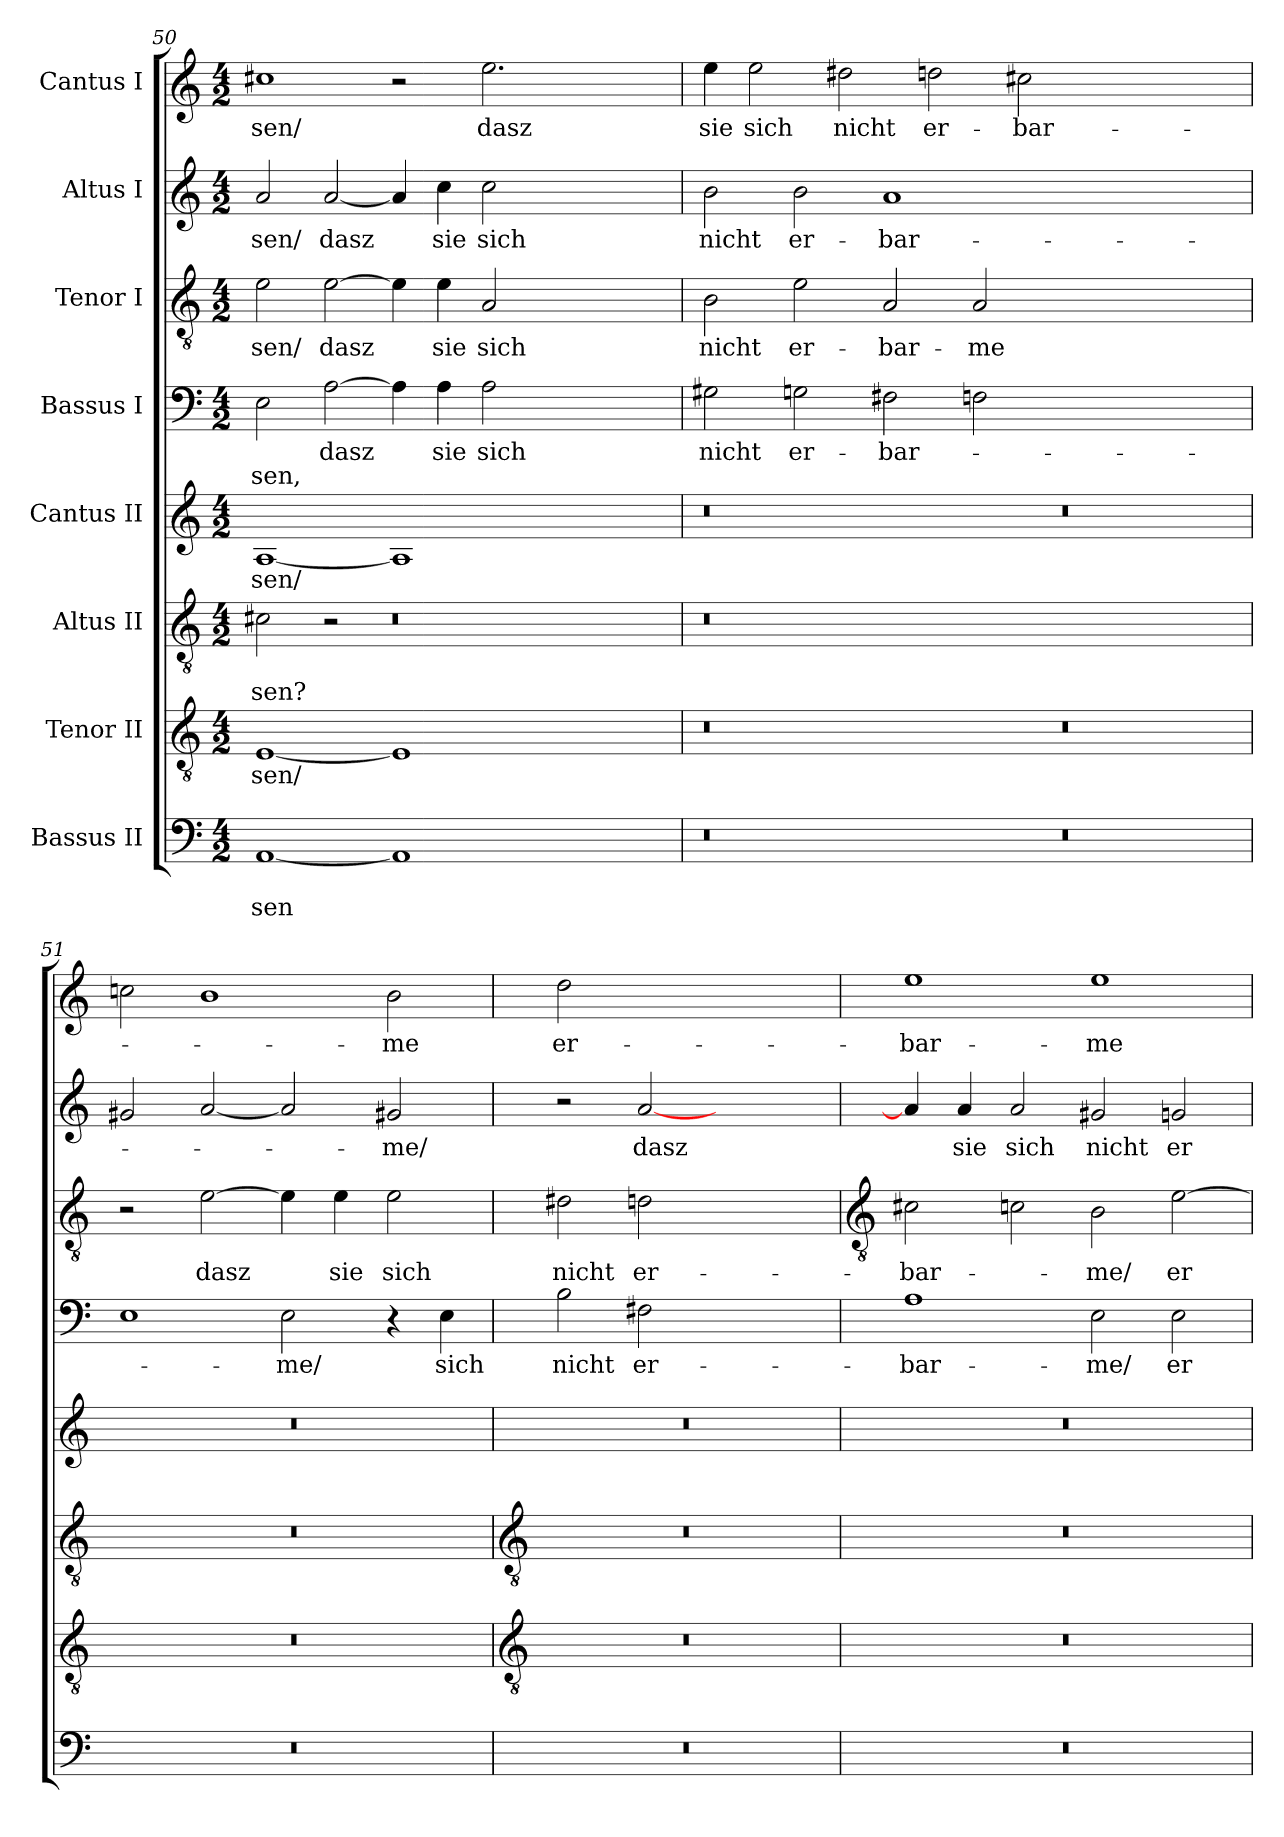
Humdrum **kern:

**kern	**text	**text	**kern	**text	**kern	**text	**text	**kern	**text	**kern	**text	**text	**kern	**text	**kern	**text	**kern	**text
*part8	*part8	*part8	*part7	*part7	*part6	*part6	*part6	*part5	*part5	*part4	*part4	*part4	*part3	*part3	*part2	*part2	*part1	*part1
*staff8	*staff8	*staff8	*staff7	*staff7	*staff6	*staff6	*staff6	*staff5	*staff5	*staff4	*staff4	*staff4	*staff3	*staff3	*staff2	*staff2	*staff1	*staff1
*I"Bassus II	*	*	*I"Tenor II	*	*I"Altus II	*	*	*I"Cantus II	*	*I"Bassus I	*	*	*I"Tenor I	*	*I"Altus I	*	*I"Cantus I	*
*clefF4	*	*	*clefGv2	*	*clefGv2	*	*	*clefG2	*	*clefF4	*	*	*clefGv2	*	*clefG2	*	*clefG2	*
*k[]	*	*	*k[]	*	*k[]	*	*	*k[]	*	*k[]	*	*	*k[]	*	*k[]	*	*k[]	*
*C:	*	*	*C:	*	*C:	*	*	*C:	*	*C:	*	*	*C:	*	*C:	*	*C:	*
*M4/2	*	*	*M4/2	*	*M4/2	*	*	*M4/2	*	*M4/2	*	*	*M4/2	*	*M4/2	*	*M4/2	*
=50	=50	=50	=50	=50	=50	=50	=50	=50	=50	=50	=50	=50	=50	=50	=50	=50	=50	=50
!	!	!LO:LY:b	!	!LO:LY:b	!	!	!LO:LY:b	!	!LO:LY:b	!	!	!LO:LY:b	!	!LO:LY:b	!	!LO:LY:b	!	!LO:LY:b
[1AA	.	-sen	[1E	-sen/	2c#X	.	-sen?	[1A	-sen/	2E	.	sen,	2e	-sen/	2a	-sen/	1cc#X	-sen/
!	!	!	!	!	!	!	!	!	!	!	!LO:LY:b	!	!	!LO:LY:b	!	!LO:LY:b	!	!
.	.	.	.	.	2r	.	.	.	.	[2A	dasz	.	[2e	dasz	[2a	dasz	.	.
1AA]	.	.	1E]	.	0r	.	.	1A]	.	4A]	.	.	4e]	.	4a]	.	2r	.
!	!	!	!	!	!	!	!	!	!	!	!LO:LY:b	!	!	!LO:LY:b	!	!LO:LY:b	!	!
.	.	.	.	.	.	.	.	.	.	4A	sie	.	4e	sie	4cc	sie	.	.
!	!	!	!	!	!	!	!	!	!	!	!LO:LY:b	!	!	!LO:LY:b	!	!LO:LY:b	!	!LO:LY:b
.	.	.	.	.	.	.	.	.	.	2A	sich	.	2A	sich	2cc	sich	2.ee	dasz
1ryy	.	.	1ryy	.	.	.	.	1ryy	.	1ryy	.	.	1ryy	.	1ryy	.	.	.
.	.	.	.	.	.	.	.	.	.	.	.	.	.	.	.	.	2.ryy	.
=51A	=51A	=51A	=51A	=51A	=51A	=51A	=51A	=51A	=51A	=51A	=51A	=51A	=51A	=51A	=51A	=51A	=51A	=51A
!	!	!	!	!	!	!	!	!	!	!	!LO:LY:b	!	!	!LO:LY:b	!	!LO:LY:b	!	!LO:LY:b
0r	.	.	0r	.	0r	.	.	0r	.	2G#X	nicht	.	2B	nicht	2b	nicht	4ee	sie
!	!	!	!	!	!	!	!	!	!	!	!	!	!	!	!	!	!	!LO:LY:b
.	.	.	.	.	.	.	.	.	.	.	.	.	.	.	.	.	2ee	sich
!	!	!	!	!	!	!	!	!	!	!	!LO:LY:b	!	!	!LO:LY:b	!	!LO:LY:b	!	!
.	.	.	.	.	.	.	.	.	.	2Gn	er-	.	2e	er-	2b	er-	.	.
!	!	!	!	!	!	!	!	!	!	!	!	!	!	!	!	!	!	!LO:LY:b
.	.	.	.	.	.	.	.	.	.	.	.	.	.	.	.	.	2dd#X	nicht
!	!	!	!	!	!	!	!	!	!	!	!LO:LY:b	!	!	!LO:LY:b	!	!LO:LY:b	!	!
.	.	.	.	.	.	.	.	.	.	2F#X	-bar-	.	2A	-bar-	1a	-bar-	.	.
!	!	!	!	!	!	!	!	!	!	!	!	!	!	!	!	!	!	!LO:LY:b
.	.	.	.	.	.	.	.	.	.	.	.	.	.	.	.	.	2ddn	er-
!	!	!	!	!	!	!	!	!	!	!	!	!	!	!LO:LY:b	!	!	!	!
.	.	.	.	.	.	.	.	.	.	2Fn	.	.	2A	-me	.	.	.	.
!	!	!	!	!	!	!	!	!	!	!	!	!	!	!	!	!	!	!LO:LY:b
.	.	.	.	.	.	.	.	.	.	.	.	.	.	.	.	.	2cc#X	-bar-
0r	.	.	0r	.	0ryy	.	.	0r	.	0ryy	.	.	0ryy	.	0ryy	.	.	.
.	.	.	.	.	.	.	.	.	.	.	.	.	.	.	.	.	1..ryy	.
=51B	=51B	=51B	=51B	=51B	=51B	=51B	=51B	=51B	=51B	=51B	=51B	=51B	=51B	=51B	=51B	=51B	=51B	=51B
0r	.	.	0r	.	0r	.	.	0r	.	1E	.	.	2r	.	2g#X	.	2ccn	.
!	!	!	!	!	!	!	!	!	!	!	!	!	!	!LO:LY:b	!	!	!	!
.	.	.	.	.	.	.	.	.	.	.	.	.	[2e	dasz	[2a	.	1b	.
!	!	!	!	!	!	!	!	!	!	!	!LO:LY:b	!	!	!	!	!	!	!
.	.	.	.	.	.	.	.	.	.	2E	-me/	.	4e]	.	2a]	.	.	.
!	!	!	!	!	!	!	!	!	!	!	!	!	!	!LO:LY:b	!	!	!	!
.	.	.	.	.	.	.	.	.	.	.	.	.	4e	sie	.	.	.	.
!	!	!	!	!	!	!	!	!	!	!	!	!	!	!LO:LY:b	!	!LO:LY:b	!	!LO:LY:b
.	.	.	.	.	.	.	.	.	.	4r	.	.	2e	sich	2g#X	-me/	2b	-me
!	!	!	!	!	!	!	!	!	!	!	!LO:LY:b	!	!	!	!	!	!	!
.	.	.	.	.	.	.	.	.	.	4E	sich	.	.	.	.	.	.	.
!!LO:LB:g=z
=52A	=52A	=52A	=52A	=52A	=52A	=52A	=52A	=52A	=52A	=52A	=52A	=52A	=52A	=52A	=52A	=52A	=52A	=52A
*	*	*	*clefGv2	*	*clefGv2	*	*	*	*	*	*	*	*	*	*	*	*	*
!	!	!	!	!	!	!	!	!	!	!	!LO:LY:b	!	!	!LO:LY:b	!	!	!	!LO:LY:b
0r	.	.	0r	.	0r	.	.	0r	.	2B	nicht	.	2d#X	nicht	2r	.	2dd	er-
!	!	!	!	!	!	!	!	!	!	!	!LO:LY:b	!	!	!LO:LY:b	!	!LO:LY:b	!	!
.	.	.	.	.	.	.	.	.	.	2F#X	er-	.	2dn	er-	[2a	dasz	1.ryy	.
.	.	.	.	.	.	.	.	.	.	1ryy	.	.	1ryy	.	1ryy	.	.	.
!!LO:LB:g=z
=53	=53	=53	=53	=53	=53	=53	=53	=53	=53	=53	=53	=53	=53	=53	=53	=53	=53	=53
*	*	*	*	*	*	*	*	*	*	*	*	*	*clefGv2	*	*	*	*	*
!	!	!	!	!	!	!	!	!	!	!	!LO:LY:b	!	!	!LO:LY:b	!	!	!	!LO:LY:b
0r	.	.	0r	.	0r	.	.	0r	.	1A	-bar-	.	2c#X	-bar-	4a]	.	1ee	-bar-
!	!	!	!	!	!	!	!	!	!	!	!	!	!	!	!	!LO:LY:b	!	!
.	.	.	.	.	.	.	.	.	.	.	.	.	.	.	4a	sie	.	.
!	!	!	!	!	!	!	!	!	!	!	!	!	!	!	!	!LO:LY:b	!	!
.	.	.	.	.	.	.	.	.	.	.	.	.	2cn	.	2a	sich	.	.
!	!	!	!	!	!	!	!	!	!	!	!LO:LY:b	!	!	!LO:LY:b	!	!LO:LY:b	!	!LO:LY:b
.	.	.	.	.	.	.	.	.	.	2E	-me/	.	2B	-me/	2g#X	nicht	1ee	-me
!	!	!	!	!	!	!	!	!	!	!	!LO:LY:b	!	!	!LO:LY:b	!	!LO:LY:b	!	!
.	.	.	.	.	.	.	.	.	.	2E	er-	.	[2e	er-	2gn	er-	.	.
=	=	=	=	=	=	=	=	=	=	=	=	=	=	=	=	=	=	=
*-	*-	*-	*-	*-	*-	*-	*-	*-	*-	*-	*-	*-	*-	*-	*-	*-	*-	*-
